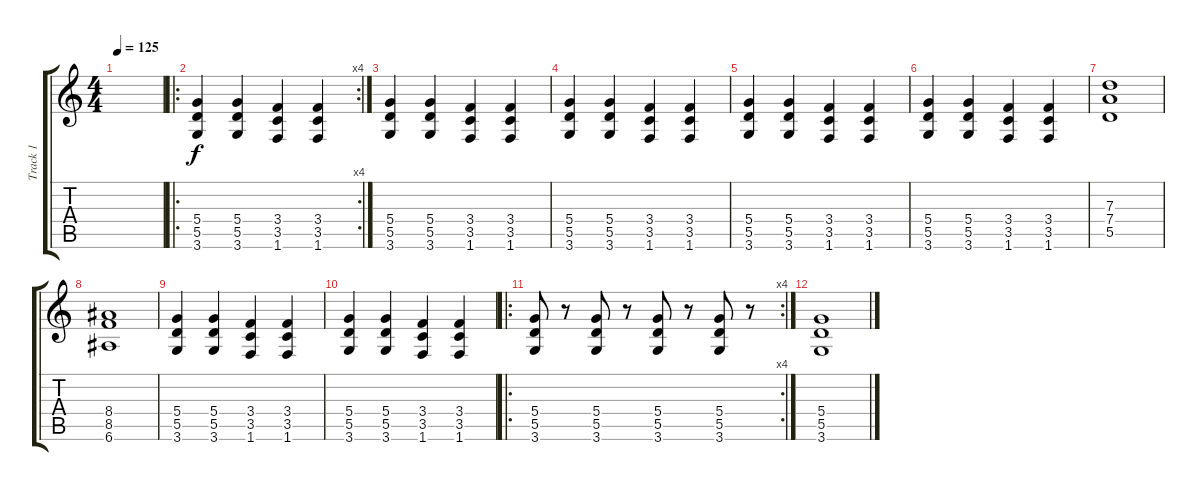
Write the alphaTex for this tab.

\track ("Track 1" "Track 1") {instrument distortionguitar}
\staff {score tabs}
\tuning (E4 B3 G3 D3 A2 E2) {hide}
\ts (4 4)
\tempo 125
\clef g2
\ks c
|
\ro
\rc 4
(5.4 5.5 3.6).4{instrument distortionguitar} (5.4 5.5 3.6).4 (3.4 3.5 1.6).4 (3.4 3.5 1.6).4 |
(5.4 5.5 3.6).4 (5.4 5.5 3.6).4 (3.4 3.5 1.6).4 (3.4 3.5 1.6).4 |
(5.4 5.5 3.6).4 (5.4 5.5 3.6).4 (3.4 3.5 1.6).4 (3.4 3.5 1.6).4 |
(5.4 5.5 3.6).4 (5.4 5.5 3.6).4 (3.4 3.5 1.6).4 (3.4 3.5 1.6).4 |
(5.4 5.5 3.6).4 (5.4 5.5 3.6).4 (3.4 3.5 1.6).4 (3.4 3.5 1.6).4 |
(7.3 7.4 5.5).1 |
(8.4 8.5 6.6).1 |
(5.4 5.5 3.6).4 (5.4 5.5 3.6).4 (3.4 3.5 1.6).4 (3.4 3.5 1.6).4 |
(5.4 5.5 3.6).4 (5.4 5.5 3.6).4 (3.4 3.5 1.6).4 (3.4 3.5 1.6).4 |
\ro
\rc 4
(5.4 5.5 3.6).8 r.8 (5.4 5.5 3.6).8 r.8 (5.4 5.5 3.6).8 r.8 (5.4 5.5 3.6).8 r.8 |
(5.4 5.5 3.6).1
